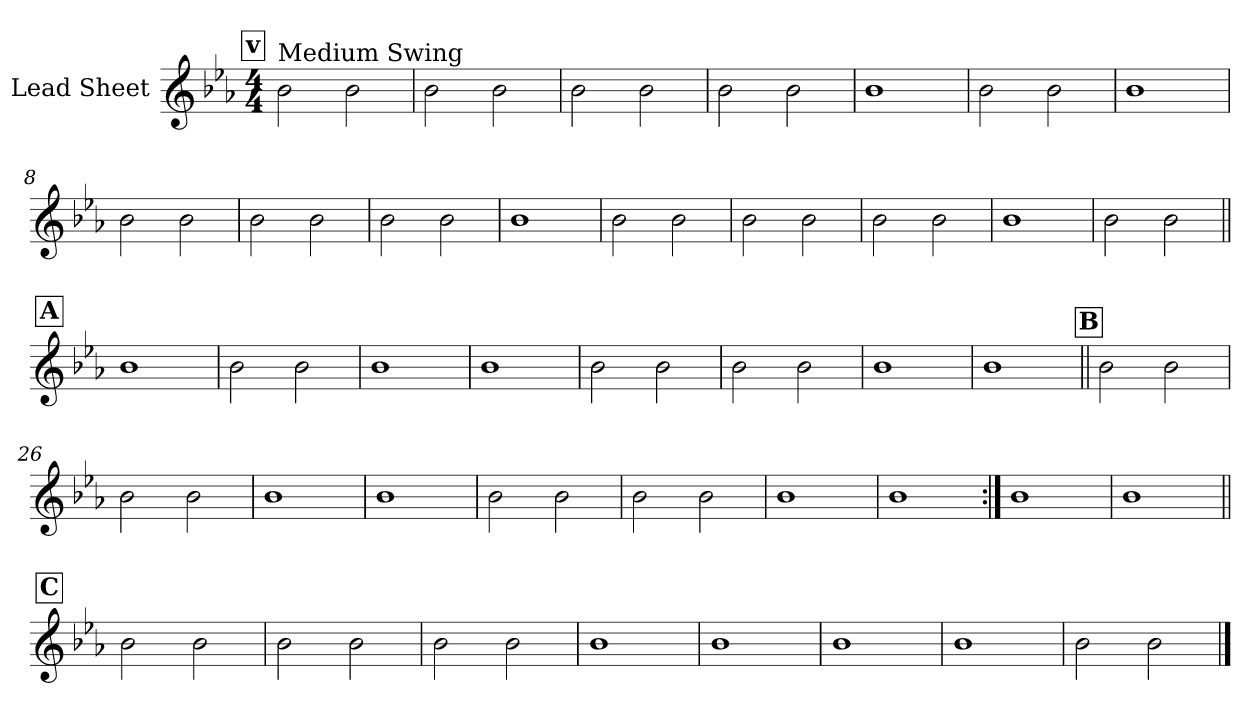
**kern
*part1
*staff1
*I"Lead Sheet
*clefG2
*k[b-e-a-]
*E-:
*M4/4
!!LO:REH:place=s1:a:fs=14:t=v
=1
!LO:TX:a:t=Medium Swing
2b-\
2b-\
=2
2b-\
2b-\
=3
2b-\
2b-\
=4
2b-\
2b-\
!!LO:LB:g=z
=5
1b-
=6
2b-\
2b-\
=7
1b-
=8
2b-\
2b-\
!!LO:LB:g=z
=9
2b-\
2b-\
=10
2b-\
2b-\
=11
1b-
=12
2b-\
2b-\
!!LO:LB:g=z
=13
2b-\
2b-\
=14
2b-\
2b-\
=15
1b-
=16
2b-\
2b-\
!!LO:LB:g=z
!!LO:REH:place=s1:a:fs=14:t=A
=17||
1b-
=18
2b-\
2b-\
=19
1b-
=20
1b-
!!LO:LB:g=z
=21
2b-\
2b-\
=22
2b-\
2b-\
=23
1b-
=24
1b-
!!LO:LB:g=z
!!LO:REH:place=s1:a:fs=14:t=B
=25||
2b-\
2b-\
=26
2b-\
2b-\
=27
1b-
=28
1b-
!!LO:LB:g=z
=29
2b-\
2b-\
=30
2b-\
2b-\
=31
1b-
=32
1b-
!!LO:LB:g=z
=33:|!
1b-
=34
1b-
!!LO:LB:g=z
!!LO:REH:place=s1:a:fs=14:t=C
=35||
2b-\
2b-\
=36
2b-\
2b-\
=37
2b-\
2b-\
=38
1b-
!!LO:PB:g=z
=39
1b-
=40
1b-
=41
1b-
=42
2b-\
2b-\
==
*-
